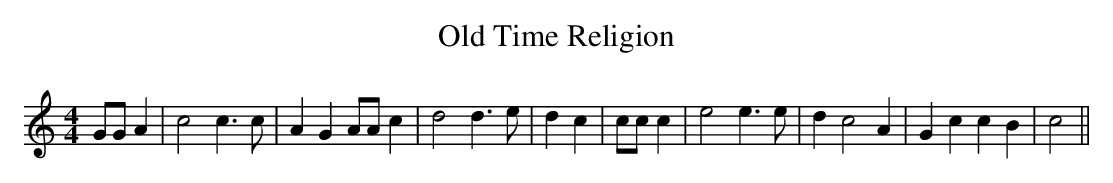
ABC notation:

X:1
T:Old Time Religion
M:4/4
L:1/4
K:C
 G/2G/2 A| c2 c3/2 c/2| A G A/2A/2 c| d2 d3/2 e/2| d c| c/2c/2 c| e2 e3/2 e/2|\
 d c2 A| G c c B| c2||
